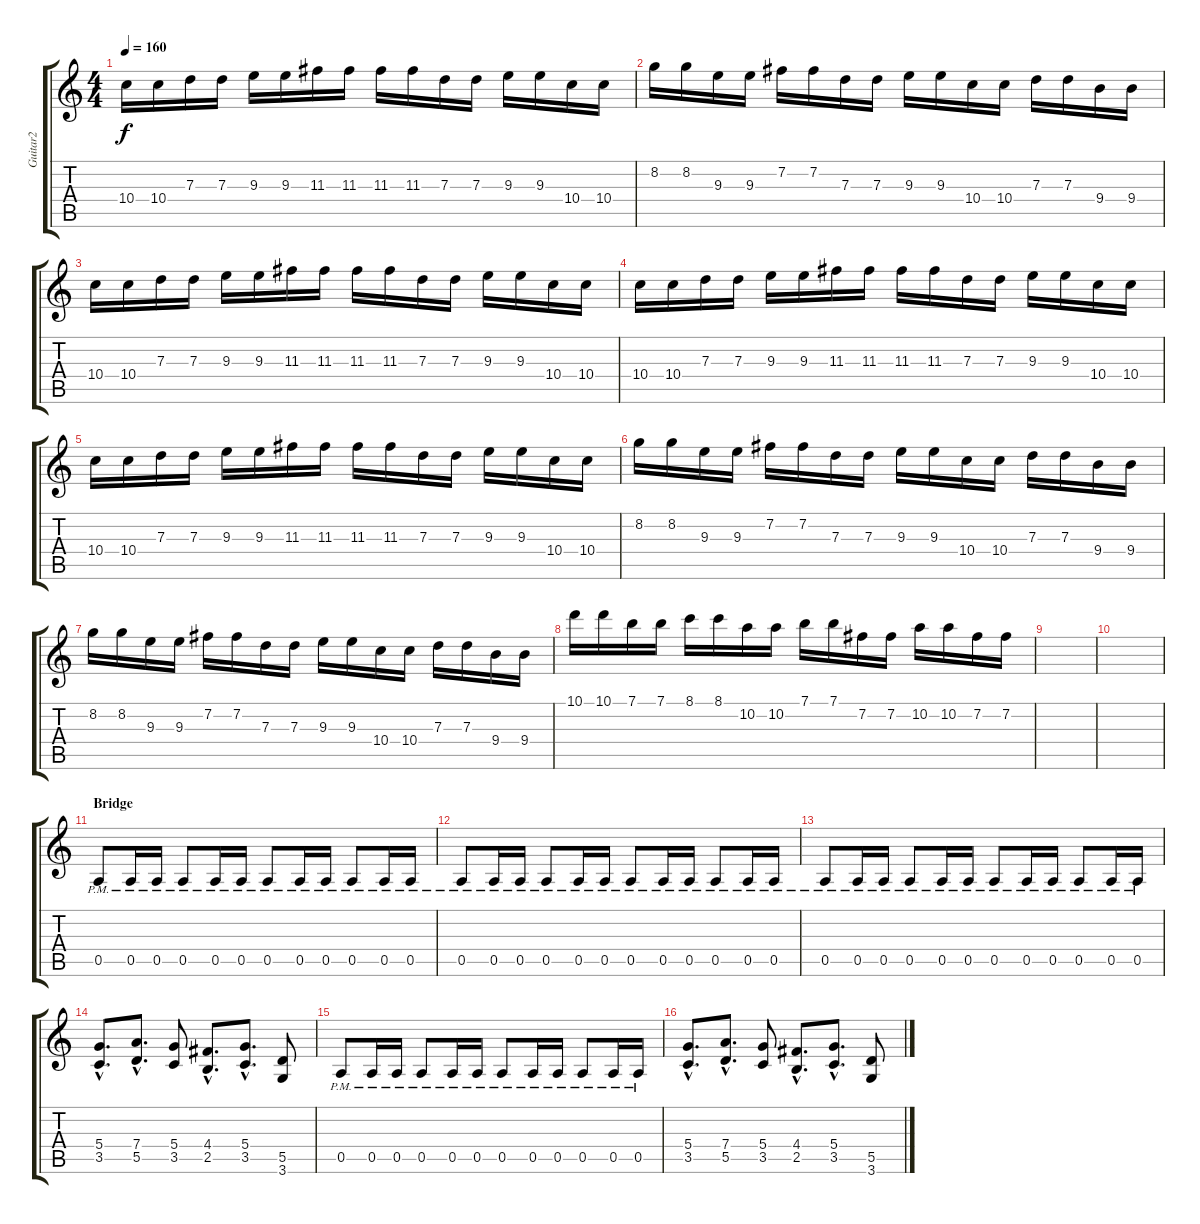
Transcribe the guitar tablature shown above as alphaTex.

\track ("Guitar2" "Guitar2") {instrument distortionguitar}
\staff {score tabs}
\tuning (E4 B3 G3 D3 A2 E2) {hide}
\ts (4 4)
\tempo 160
\clef g2
\ks c
10.4.16{dy f} 10.4.16 7.3.16 7.3.16 9.3.16 9.3.16 11.3.16 11.3.16 11.3.16 11.3.16 7.3.16 7.3.16 9.3.16 9.3.16 10.4.16 10.4.16 |
8.2.16 8.2.16 9.3.16 9.3.16 7.2.16 7.2.16 7.3.16 7.3.16 9.3.16 9.3.16 10.4.16 10.4.16 7.3.16 7.3.16 9.4.16 9.4.16 |
10.4.16 10.4.16 7.3.16 7.3.16 9.3.16 9.3.16 11.3.16 11.3.16 11.3.16 11.3.16 7.3.16 7.3.16 9.3.16 9.3.16 10.4.16 10.4.16 |
10.4.16 10.4.16 7.3.16 7.3.16 9.3.16 9.3.16 11.3.16 11.3.16 11.3.16 11.3.16 7.3.16 7.3.16 9.3.16 9.3.16 10.4.16 10.4.16 |
10.4.16 10.4.16 7.3.16 7.3.16 9.3.16 9.3.16 11.3.16 11.3.16 11.3.16 11.3.16 7.3.16 7.3.16 9.3.16 9.3.16 10.4.16 10.4.16 |
8.2.16 8.2.16 9.3.16 9.3.16 7.2.16 7.2.16 7.3.16 7.3.16 9.3.16 9.3.16 10.4.16 10.4.16 7.3.16 7.3.16 9.4.16 9.4.16 |
8.2.16 8.2.16 9.3.16 9.3.16 7.2.16 7.2.16 7.3.16 7.3.16 9.3.16 9.3.16 10.4.16 10.4.16 7.3.16 7.3.16 9.4.16 9.4.16 |
10.1.16 10.1.16 7.1.16 7.1.16 8.1.16 8.1.16 10.2.16 10.2.16 7.1.16 7.1.16 7.2.16 7.2.16 10.2.16 10.2.16 7.2.16 7.2.16 |
|
|
\section ("" "Bridge")
0.5{pm}.8 0.5{pm}.16 0.5{pm}.16 0.5{pm}.8 0.5{pm}.16 0.5{pm}.16 0.5{pm}.8 0.5{pm}.16 0.5{pm}.16 0.5{pm}.8 0.5{pm}.16 0.5{pm}.16 |
0.5{pm}.8 0.5{pm}.16 0.5{pm}.16 0.5{pm}.8 0.5{pm}.16 0.5{pm}.16 0.5{pm}.8 0.5{pm}.16 0.5{pm}.16 0.5{pm}.8 0.5{pm}.16 0.5{pm}.16 |
0.5{pm}.8 0.5{pm}.16 0.5{pm}.16 0.5{pm}.8 0.5{pm}.16 0.5{pm}.16 0.5{pm}.8 0.5{pm}.16 0.5{pm}.16 0.5{pm}.8 0.5{pm}.16 0.5{pm}.16 |
(5.4{hac} 3.5{hac}).8{d} (7.4{hac} 5.5{hac}).8{d} (5.4 3.5).8 (4.4{hac} 2.5{hac}).8{d} (5.4{hac} 3.5{hac}).8{d} (5.5 3.6).8 |
0.5{pm}.8 0.5{pm}.16 0.5{pm}.16 0.5{pm}.8 0.5{pm}.16 0.5{pm}.16 0.5{pm}.8 0.5{pm}.16 0.5{pm}.16 0.5{pm}.8 0.5{pm}.16 0.5{pm}.16 |
(5.4{hac} 3.5{hac}).8{d} (7.4{hac} 5.5{hac}).8{d} (5.4 3.5).8 (4.4{hac} 2.5{hac}).8{d} (5.4{hac} 3.5{hac}).8{d} (5.5 3.6).8
